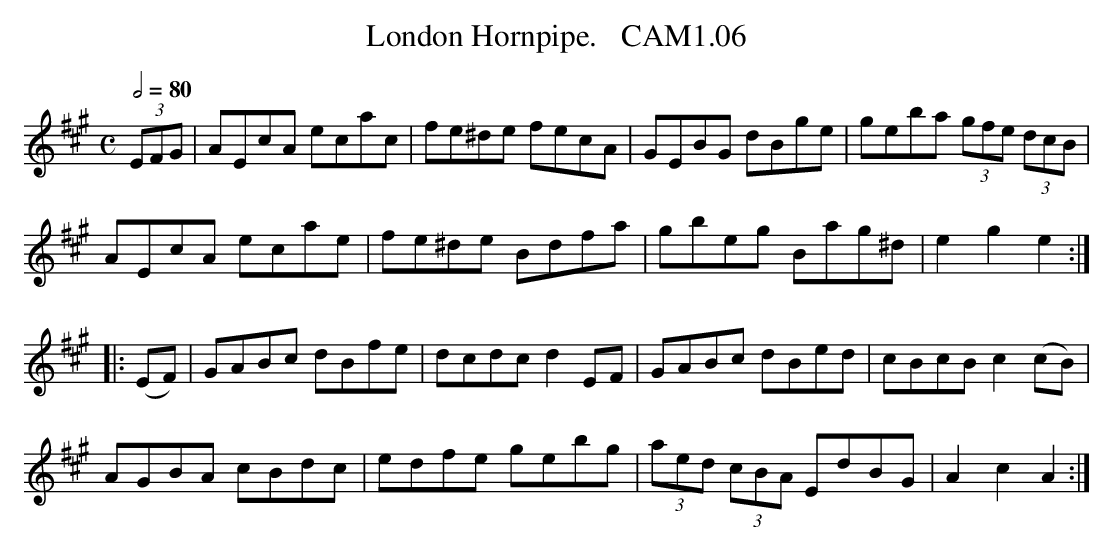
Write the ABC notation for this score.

X:1
T:London Hornpipe.   CAM1.06
M:C
L:1/8
Q:1/2=80
K:A
(3EFG|AEcA ecac|fe^de fecA|GEBG dBge|geba (3gfe (3dcB|
AEcA ecae|fe^de Bdfa|gbeg Bag^d |e2g2e2 :|
|: (EF)|GABc dBfe|dcdc d2 EF|GABc dBed|cBcB c2 (cB)|
AGBA cBdc|edfe gebg|(3aed (3cBA EdBG|A2c2A2 :|
